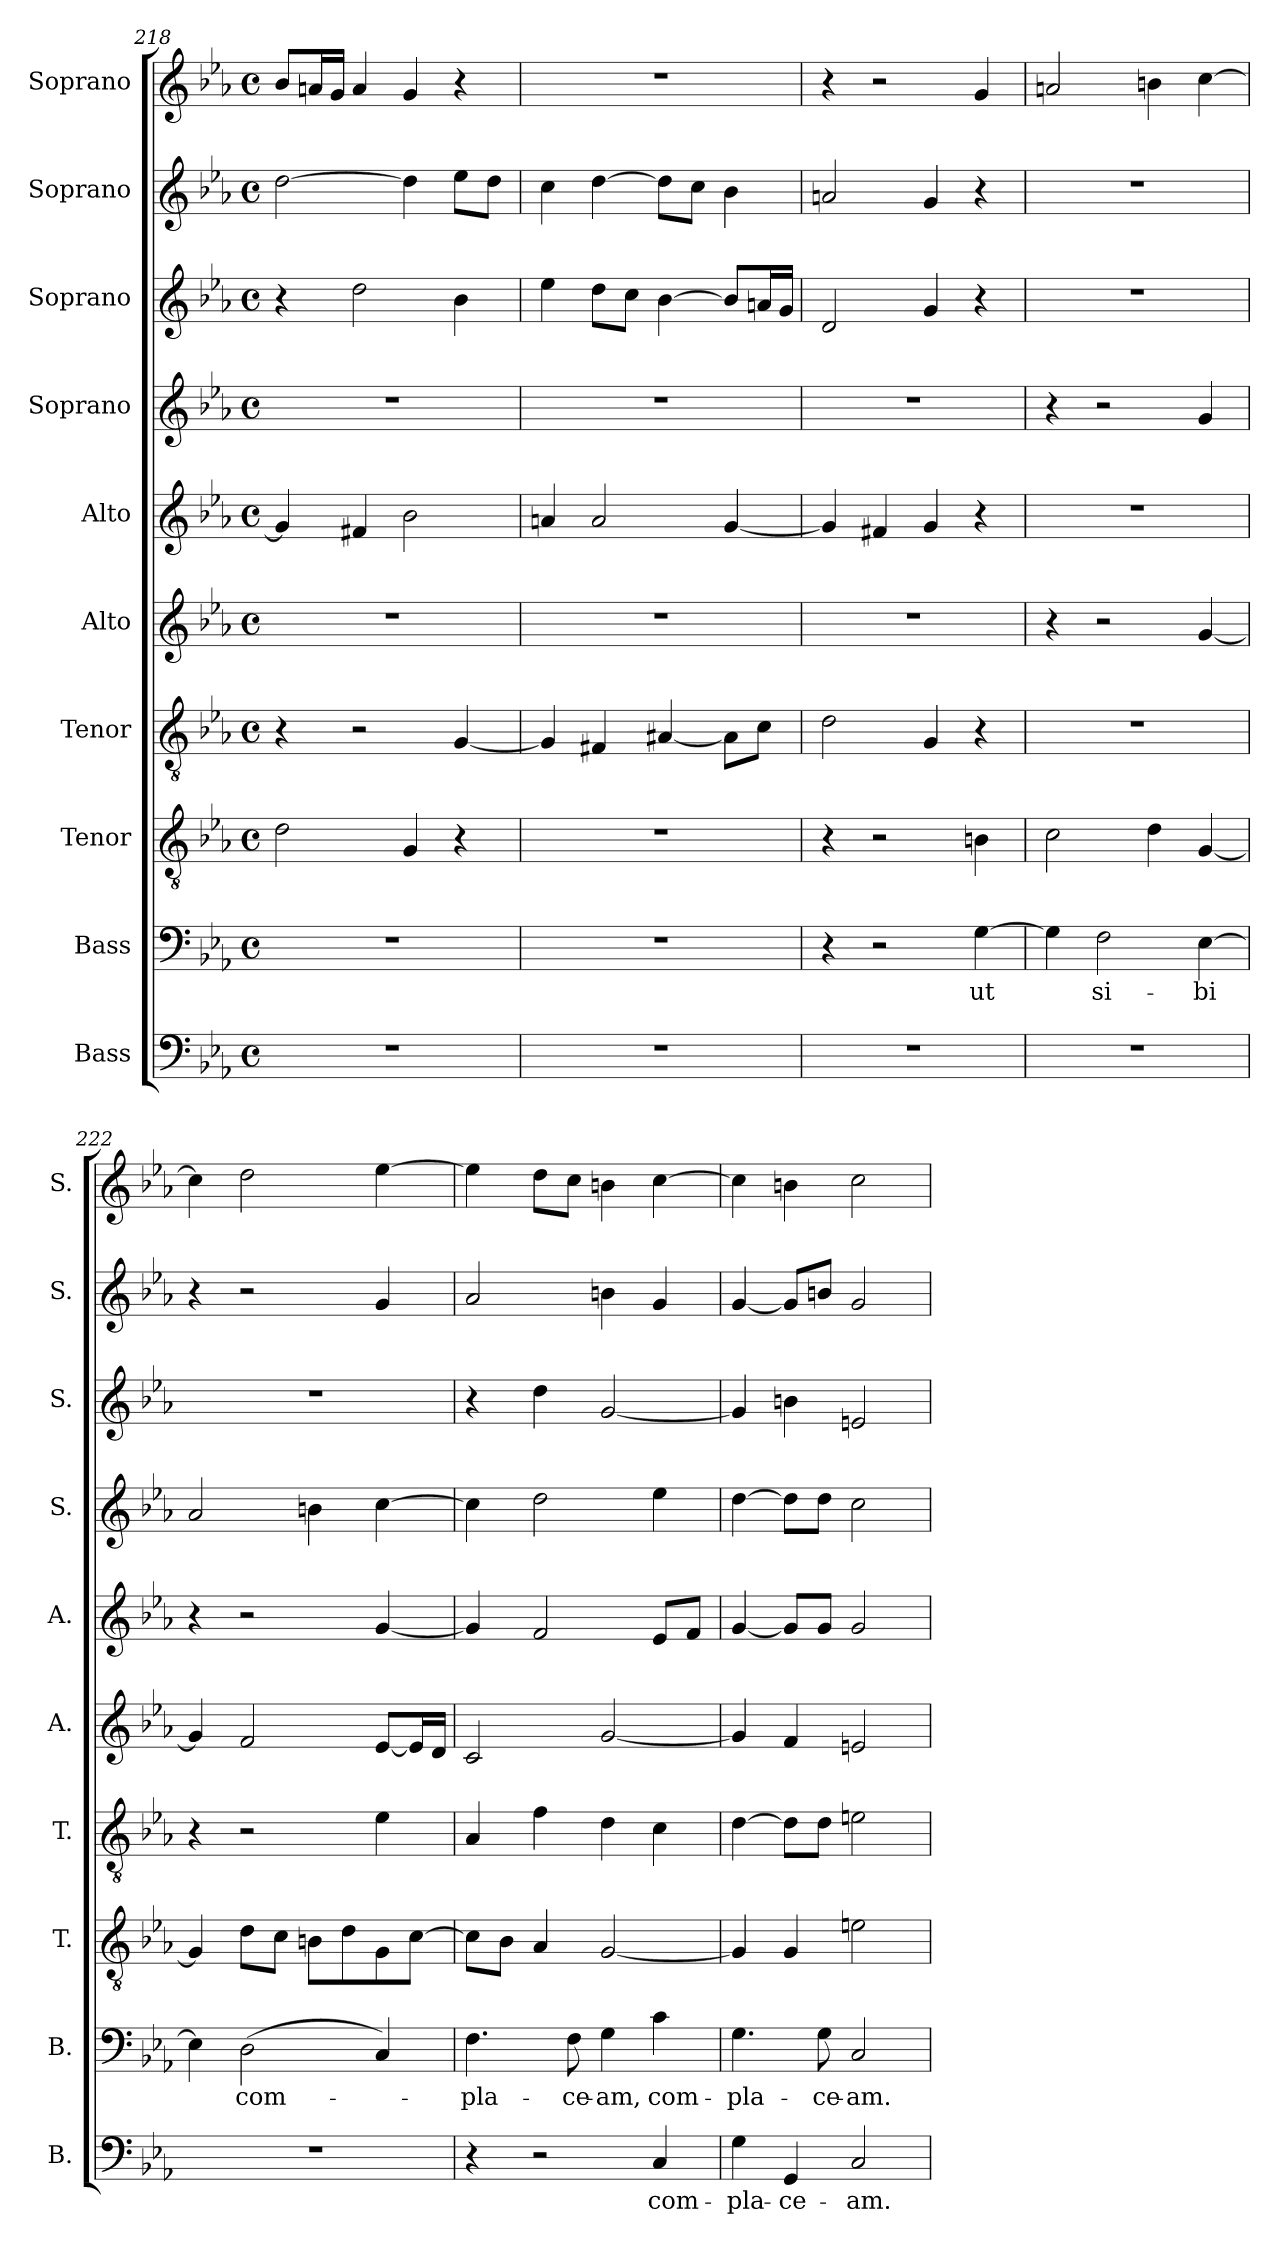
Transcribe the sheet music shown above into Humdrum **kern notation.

**kern	**text	**kern	**text	**kern	**kern	**kern	**kern	**kern	**kern	**kern	**kern
*part10	*part10	*part9	*part9	*part8	*part7	*part6	*part5	*part4	*part3	*part2	*part1
*staff10	*staff10	*staff9	*staff9	*staff8	*staff7	*staff6	*staff5	*staff4	*staff3	*staff2	*staff1
*I"Bass	*	*I"Bass	*	*I"Tenor	*I"Tenor	*I"Alto	*I"Alto	*I"Soprano	*I"Soprano	*I"Soprano	*I"Soprano
*I'B.	*	*I'B.	*	*I'T.	*I'T.	*I'A.	*I'A.	*I'S.	*I'S.	*I'S.	*I'S.
*clefF4	*	*clefF4	*	*clefGv2	*clefGv2	*clefG2	*clefG2	*clefG2	*clefG2	*clefG2	*clefG2
*k[b-e-a-]	*	*k[b-e-a-]	*	*k[b-e-a-]	*k[b-e-a-]	*k[b-e-a-]	*k[b-e-a-]	*k[b-e-a-]	*k[b-e-a-]	*k[b-e-a-]	*k[b-e-a-]
*M4/4	*	*M4/4	*	*M4/4	*M4/4	*M4/4	*M4/4	*M4/4	*M4/4	*M4/4	*M4/4
*met(c)	*	*met(c)	*	*met(c)	*met(c)	*met(c)	*met(c)	*met(c)	*met(c)	*met(c)	*met(c)
=218	=218	=218	=218	=218	=218	=218	=218	=218	=218	=218	=218
1r	.	1r	.	2d\	4r	1r	4g/]	1r	4r	[2dd\	8b-/L
.	.	.	.	.	.	.	.	.	.	.	16an/L
.	.	.	.	.	.	.	.	.	.	.	16g/JJ
.	.	.	.	.	2r	.	4f#X/	.	2dd\	.	4a/
.	.	.	.	4G/	.	.	2b-\	.	.	4dd\]	4g/
.	.	.	.	4r	[4G/	.	.	.	4b-\	8ee-\L	4r
.	.	.	.	.	.	.	.	.	.	8dd\J	.
=219	=219	=219	=219	=219	=219	=219	=219	=219	=219	=219	=219
1r	.	1r	.	1r	4G/]	1r	4an/	1r	4ee-\	4cc\	1r
.	.	.	.	.	4F#X/	.	2a/	.	8dd\L	[4dd\	.
.	.	.	.	.	.	.	.	.	8cc\J	.	.
.	.	.	.	.	[4A#X/	.	.	.	[4b-\	8dd\L]	.
.	.	.	.	.	.	.	.	.	.	8cc\J	.
.	.	.	.	.	8A#\L]	.	[4g/	.	8b-/L]	4b-\	.
.	.	.	.	.	8c\J	.	.	.	16an/L	.	.
.	.	.	.	.	.	.	.	.	16g/JJ	.	.
!!LO:PB:g=z
=220	=220	=220	=220	=220	=220	=220	=220	=220	=220	=220	=220
1r	.	4r	.	4r	2d\	1r	4g/]	1r	2d/	2an/	4r
.	.	2r	.	2r	.	.	4f#X/	.	.	.	2r
.	.	.	.	.	4G/	.	4g/	.	4g/	4g/	.
.	.	[4G\	ut	4Bn\	4r	.	4r	.	4r	4r	4g/
=221	=221	=221	=221	=221	=221	=221	=221	=221	=221	=221	=221
1r	.	4G\]	.	2c\	1r	4r	1r	4r	1r	1r	2an/
.	.	2F\	si-	.	.	2r	.	2r	.	.	.
.	.	.	.	4d\	.	.	.	.	.	.	4bn\
.	.	[4E-\	-bi	[4G/	.	[4g/	.	4g/	.	.	[4cc\
=222	=222	=222	=222	=222	=222	=222	=222	=222	=222	=222	=222
1r	.	4E-\]	.	4G/]	4r	4g/]	4r	2a-/	1r	4r	4cc\]
.	.	(2D\	com-	8d\L	2r	2f/	2r	.	.	2r	2dd\
.	.	.	.	8c\J	.	.	.	.	.	.	.
.	.	.	.	8Bn\L	.	.	.	4bn\	.	.	.
.	.	.	.	8d\	.	.	.	.	.	.	.
.	.	4C/)	.	8G\	4e-\	[8e-/L	[4g/	[4cc\	.	4g/	[4ee-\
.	.	.	.	[8c\J	.	16e-/L]	.	.	.	.	.
.	.	.	.	.	.	16d/JJ	.	.	.	.	.
=223	=223	=223	=223	=223	=223	=223	=223	=223	=223	=223	=223
4r	.	4.F\	-pla-	8c\L]	4A-/	2c/	4g/]	4cc\]	4r	2a-/	4ee-\]
.	.	.	.	8B-\J	.	.	.	.	.	.	.
2r	.	.	.	4A-/	4f\	.	2f/	2dd\	4dd\	.	8dd\L
.	.	8F\	-ce-	.	.	.	.	.	.	.	8cc\J
.	.	4G\	-am,	[2G/	4d\	[2g/	.	.	[2g/	4bn\	4bn\
4C/	com-	4c\	com-	.	4c\	.	8e-/L	4ee-\	.	4g/	[4cc\
.	.	.	.	.	.	.	8f/J	.	.	.	.
=224	=224	=224	=224	=224	=224	=224	=224	=224	=224	=224	=224
4G\	-pla-	4.G\	-pla-	4G/]	[4d\	4g/]	[4g/	[4dd\	4g/]	[4g/	4cc\]
4GG/	-ce-	.	.	4G/	8d\L]	4f/	8g/L]	8dd\L]	4bn\	8g/L]	4bn\
.	.	8G\	-ce-	.	8d\J	.	8g/J	8dd\J	.	8bn/J	.
2C/	-am.	2C/	-am.	2en\	2en\	2en/	2g/	2cc\	2en/	2g/	2cc\
=	=	=	=	=	=	=	=	=	=	=	=
*-	*-	*-	*-	*-	*-	*-	*-	*-	*-	*-	*-
